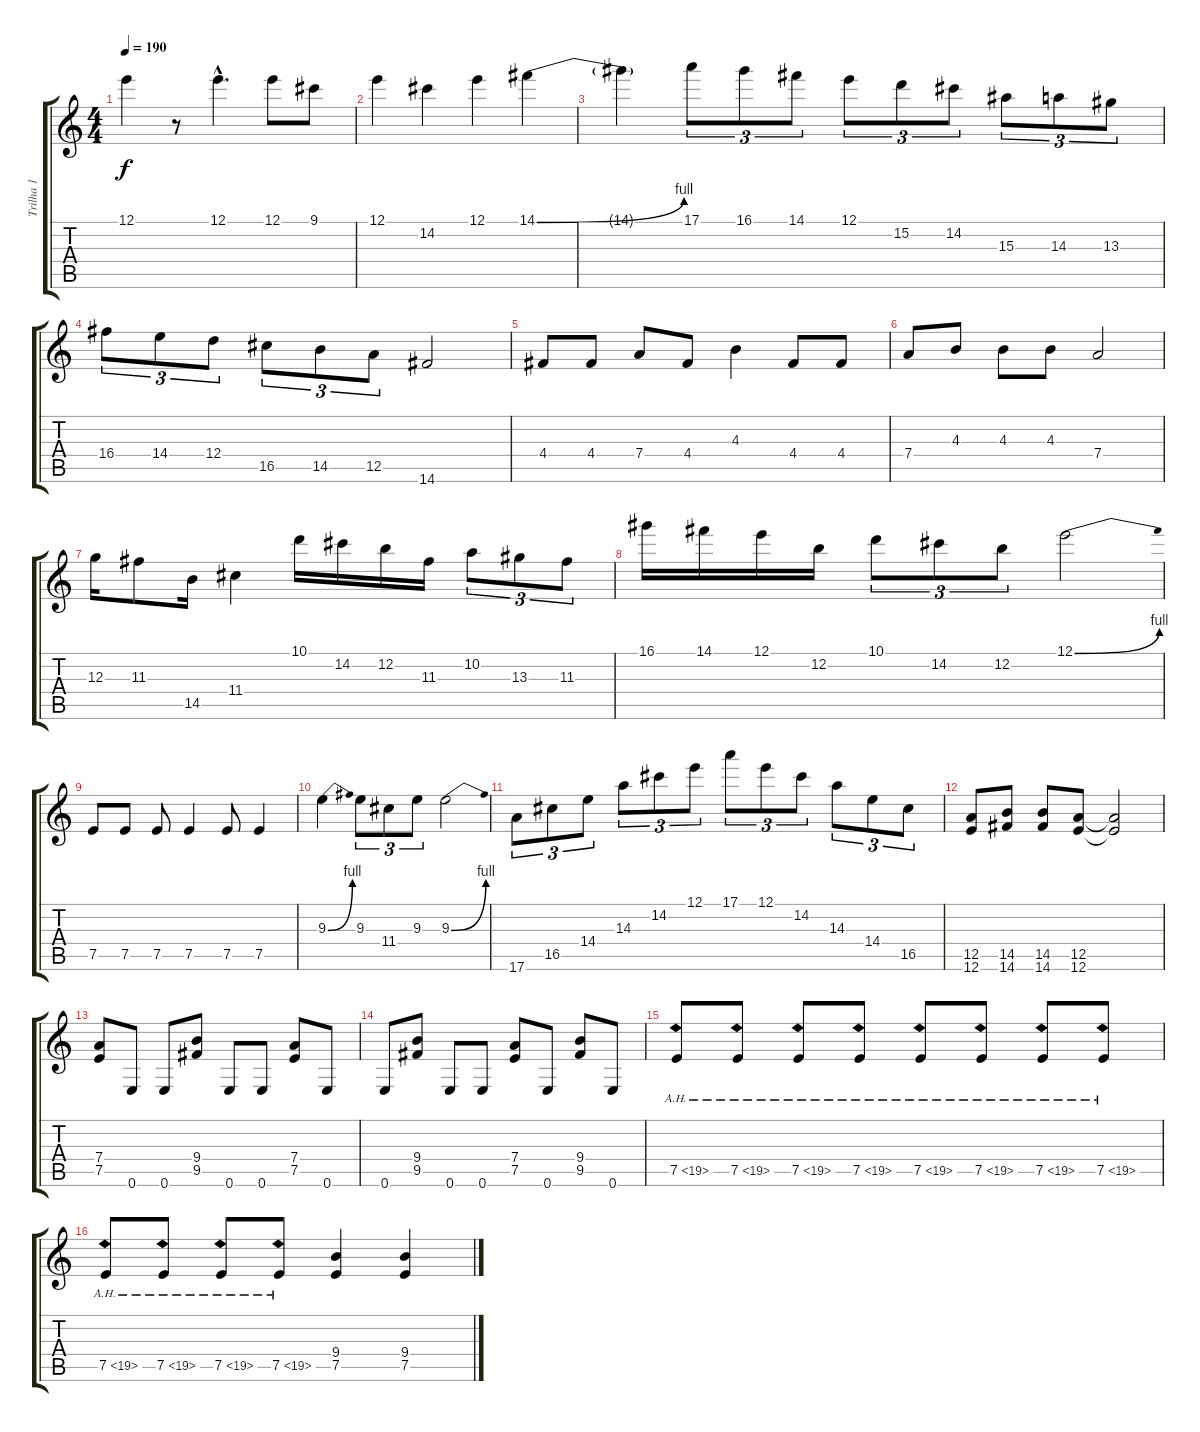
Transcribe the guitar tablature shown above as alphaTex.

\track ("Trilha 1" "Trilha 1") {instrument distortionguitar}
\staff {score tabs}
\tuning (E4 B3 G3 D3 A2 E2) {hide}
\ts (4 4)
\tempo 190
\clef g2
\ks c
12.1.4{dy f} r.8 12.1{hac}.4{d} 12.1.8 9.1.8 |
12.1.4 14.2.4 12.1.4 14.1{be (bend 0 0 60 4)}.4 |
14.1{t}.4 17.1.8{tu (3 2)} 16.1.8{tu (3 2)} 14.1.8{tu (3 2)} 12.1.8{tu (3 2)} 15.2.8{tu (3 2)} 14.2.8{tu (3 2)} 15.3.8{tu (3 2)} 14.3.8{tu (3 2)} 13.3.8{tu (3 2)} |
16.4.8{tu (3 2)} 14.4.8{tu (3 2)} 12.4.8{tu (3 2)} 16.5.8{tu (3 2)} 14.5.8{tu (3 2)} 12.5.8{tu (3 2)} 14.6.2 |
4.4.8 4.4.8 7.4.8 4.4.8 4.3.4 4.4.8 4.4.8 |
7.4.8 4.3.8 4.3.8 4.3.8 7.4.2 |
12.3.16 11.3.8 14.5.16 11.4.4 10.1.16 14.2.16 12.2.16 11.3.16 10.2.8{tu (3 2)} 13.3.8{tu (3 2)} 11.3.8{tu (3 2)} |
16.1.16 14.1.16 12.1.16 12.2.16 10.1.8{tu (3 2)} 14.2.8{tu (3 2)} 12.2.8{tu (3 2)} 12.1{be (bend 0 0 60 4)}.2 |
7.5.8 7.5.8 7.5.8 7.5.4 7.5.8 7.5.4 |
9.3{be (bend 0 0 60 4)}.4 9.3.8{tu (3 2)} 11.4.8{tu (3 2)} 9.3.8{tu (3 2)} 9.3{be (bend 0 0 60 4)}.2 |
17.6.8{tu (3 2)} 16.5.8{tu (3 2)} 14.4.8{tu (3 2)} 14.3.8{tu (3 2)} 14.2.8{tu (3 2)} 12.1.8{tu (3 2)} 17.1.8{tu (3 2)} 12.1.8{tu (3 2)} 14.2.8{tu (3 2)} 14.3.8{tu (3 2)} 14.4.8{tu (3 2)} 16.5.8{tu (3 2)} |
(12.5 12.6).8 (14.5 14.6).8 (14.5 14.6).8 (12.5 12.6).8 (12.5{t} 12.6{t}).2 |
(7.4 7.5).8 0.6.8 0.6.8 (9.4 9.5).8 0.6.8 0.6.8 (7.4 7.5).8 0.6.8 |
0.6.8 (9.4 9.5).8 0.6.8 0.6.8 (7.4 7.5).8 0.6.8 (9.4 9.5).8 0.6.8 |
7.5{ah 12}.8 7.5{ah 12}.8 7.5{ah 12}.8 7.5{ah 12}.8 7.5{ah 12}.8 7.5{ah 12}.8 7.5{ah 12}.8 7.5{ah 12}.8 |
7.5{ah 12}.8 7.5{ah 12}.8 7.5{ah 12}.8 7.5{ah 12}.8 (9.4 7.5).4 (9.4 7.5).4
